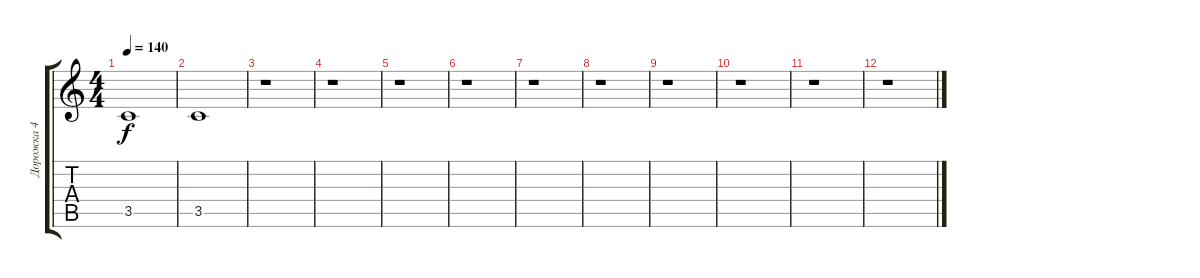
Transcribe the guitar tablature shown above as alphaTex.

\track ("Дорожка 4" "Дорожка 4") {instrument electricbassfinger}
\staff {score tabs}
\tuning (E4 B3 G3 D3 A2 E2) {hide}
\ts (4 4)
\tempo 140
\clef g2
\ks c
3.5.1{dy f} |
3.5.1 |
r.1 |
r.1 |
r.1 |
r.1 |
r.1 |
r.1 |
r.1 |
r.1 |
r.1 |
r.1
